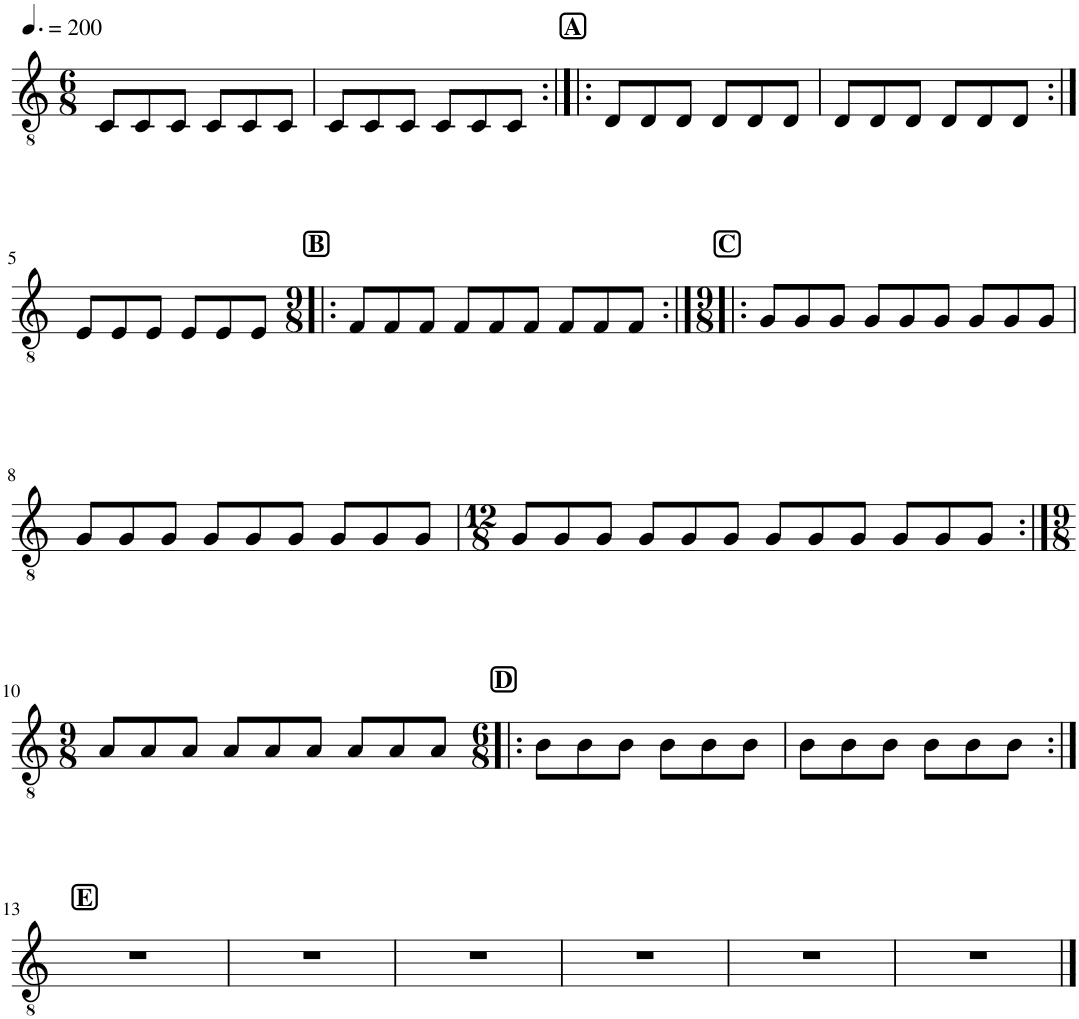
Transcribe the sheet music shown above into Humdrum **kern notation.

**kern
*part1
*staff1
*I"Gtr
*clefGv2
*k[]
*M6/8
*MM300
=1
8C/L
8C/
8C/J
8C/L
8C/
8C/J
=2
8C/L
8C/
8C/J
8C/L
8C/
8C/J
!!LO:REH:place=s1:a:B:fs=11:t=A
=3:|!|:
8D/L
8D/
8D/J
8D/L
8D/
8D/J
=4
8D/L
8D/
8D/J
8D/L
8D/
8D/J
!!LO:LB:g=z
=5:|!
8E/L
8E/
8E/J
8E/L
8E/
8E/J
!!LO:REH:place=s1:a:B:fs=11:t=B
=6!|:
*M9/8
8F/L
8F/
8F/J
8F/L
8F/
8F/J
8F/L
8F/
8F/J
!!LO:REH:place=s1:a:B:fs=11:t=C
=7:|!|:
*M9/8
8G/L
8G/
8G/J
8G/L
8G/
8G/J
8G/L
8G/
8G/J
!!LO:LB:g=z
=8
8G/L
8G/
8G/J
8G/L
8G/
8G/J
8G/L
8G/
8G/J
=9
*M12/8
8G/L
8G/
8G/J
8G/L
8G/
8G/J
8G/L
8G/
8G/J
8G/L
8G/
8G/J
!!LO:LB:g=z
=10:|!
*M9/8
8A/L
8A/
8A/J
8A/L
8A/
8A/J
8A/L
8A/
8A/J
!!LO:REH:place=s1:a:B:fs=11:t=D
=11!|:
*M6/8
8B\L
8B\
8B\J
8B\L
8B\
8B\J
=12
8B\L
8B\
8B\J
8B\L
8B\
8B\J
!!LO:LB:g=z
!!LO:REH:place=s1:a:B:fs=11:t=E
=13:|!
2.r
=14
2.r
=15
2.r
=16
2.r
=17
2.r
=18
2.r
==
*-
